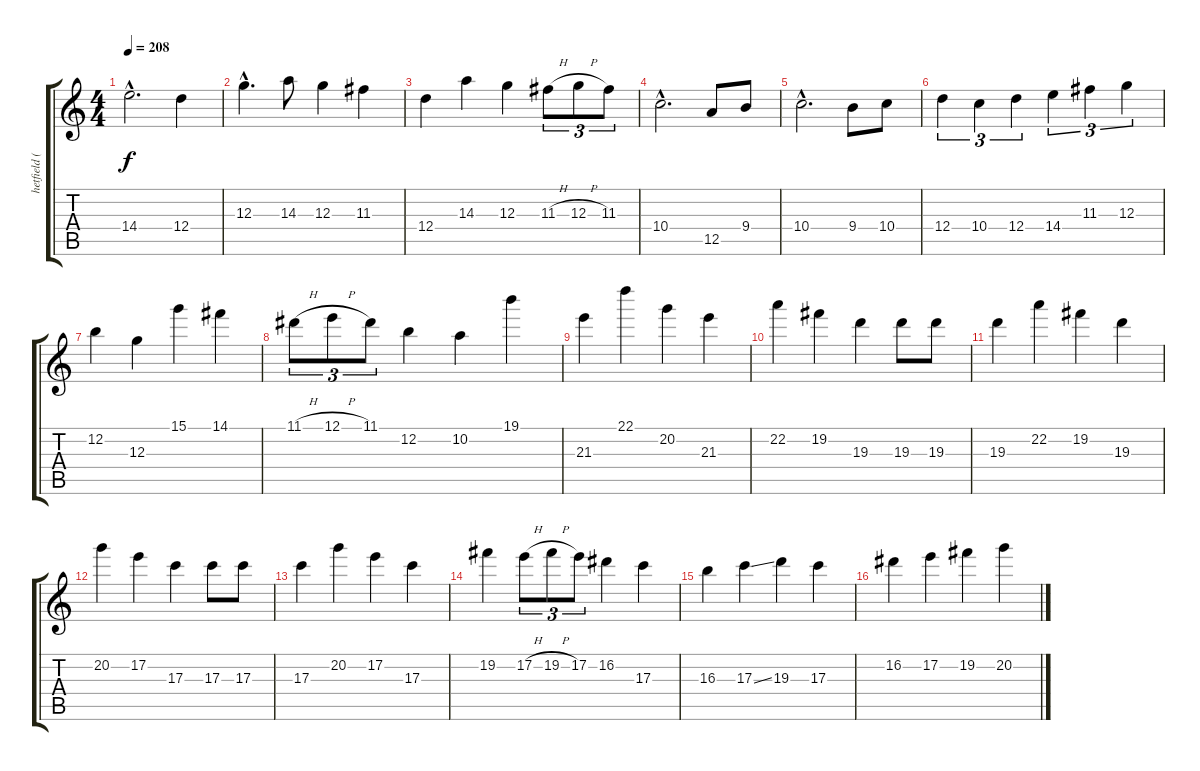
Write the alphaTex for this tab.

\track ("hetfield (dist.)" "hetfield (") {instrument distortionguitar}
\staff {score tabs}
\tuning (E4 B3 G3 D3 A2 E2) {hide}
\ts (4 4)
\tempo 208
\clef g2
\ks c
14.4{hac}.2{d dy f} 12.4.4 |
12.3{hac}.4{d} 14.3.8 12.3.4 11.3.4 |
12.4.4 14.3.4 12.3.4 11.3{h}.8{tu (3 2)} 12.3{h}.8{tu (3 2)} 11.3.8{tu (3 2)} |
10.4{hac}.2{d} 12.5.8 9.4.8 |
10.4{hac}.2{d} 9.4.8 10.4.8 |
12.4.4{tu (3 2)} 10.4.4{tu (3 2)} 12.4.4{tu (3 2)} 14.4.4{tu (3 2)} 11.3.4{tu (3 2)} 12.3.4{tu (3 2)} |
12.2.4 12.3.4 15.1.4 14.1.4 |
11.1{h}.8{tu (3 2)} 12.1{h}.8{tu (3 2)} 11.1.8{tu (3 2)} 12.2.4 10.2.4 19.1.4 |
21.3.4 22.1.4 20.2.4 21.3.4 |
22.2.4 19.2.4 19.3.4 19.3.8 19.3.8 |
19.3.4 22.2.4 19.2.4 19.3.4 |
20.2.4 17.2.4 17.3.4 17.3.8 17.3.8 |
17.3.4 20.2.4 17.2.4 17.3.4 |
19.2.4 17.2{h}.8{tu (3 2)} 19.2{h}.8{tu (3 2)} 17.2.8{tu (3 2)} 16.2.4 17.3.4 |
16.3.4 17.3{ss}.4 19.3.4 17.3.4 |
16.2.4 17.2.4 19.2.4 20.2.4
